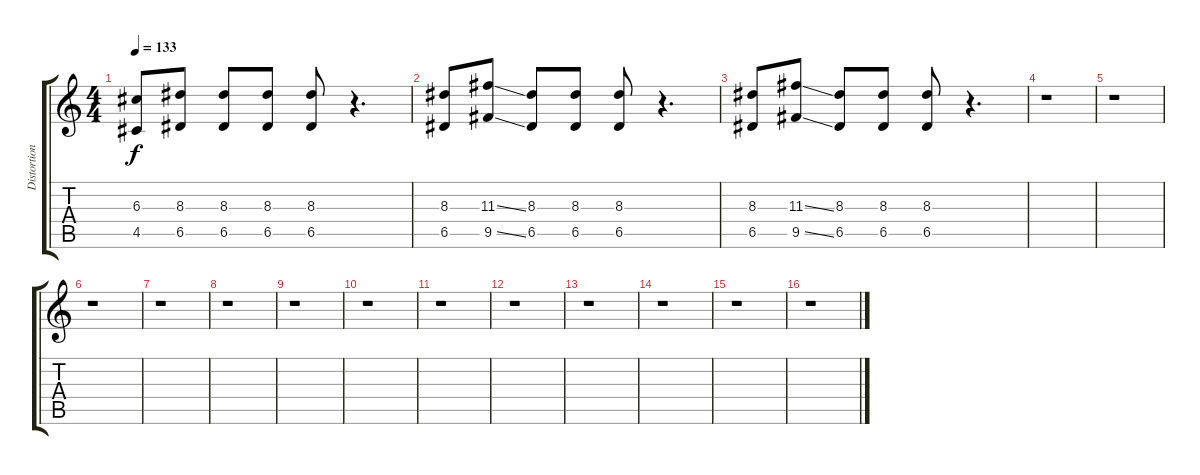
\track ("Distortion Guitar" "Distortion") {instrument distortionguitar}
\staff {score tabs}
\tuning (E4 B3 G3 D3 A2 D2) {hide}
\ts (4 4)
\tempo 133
\clef g2
\ks c
(6.3 4.5).8{dy f} (8.3 6.5).8 (8.3 6.5).8 (8.3 6.5).8 (8.3 6.5).8 r.4{d} |
(8.3 6.5).8 (11.3{ss} 9.5{ss}).8 (8.3 6.5).8 (8.3 6.5).8 (8.3 6.5).8 r.4{d} |
(8.3 6.5).8 (11.3{ss} 9.5{ss}).8 (8.3 6.5).8 (8.3 6.5).8 (8.3 6.5).8 r.4{d} |
r.1 |
r.1 |
r.1 |
r.1 |
r.1 |
r.1 |
r.1 |
r.1 |
r.1 |
r.1 |
r.1 |
r.1 |
r.1
